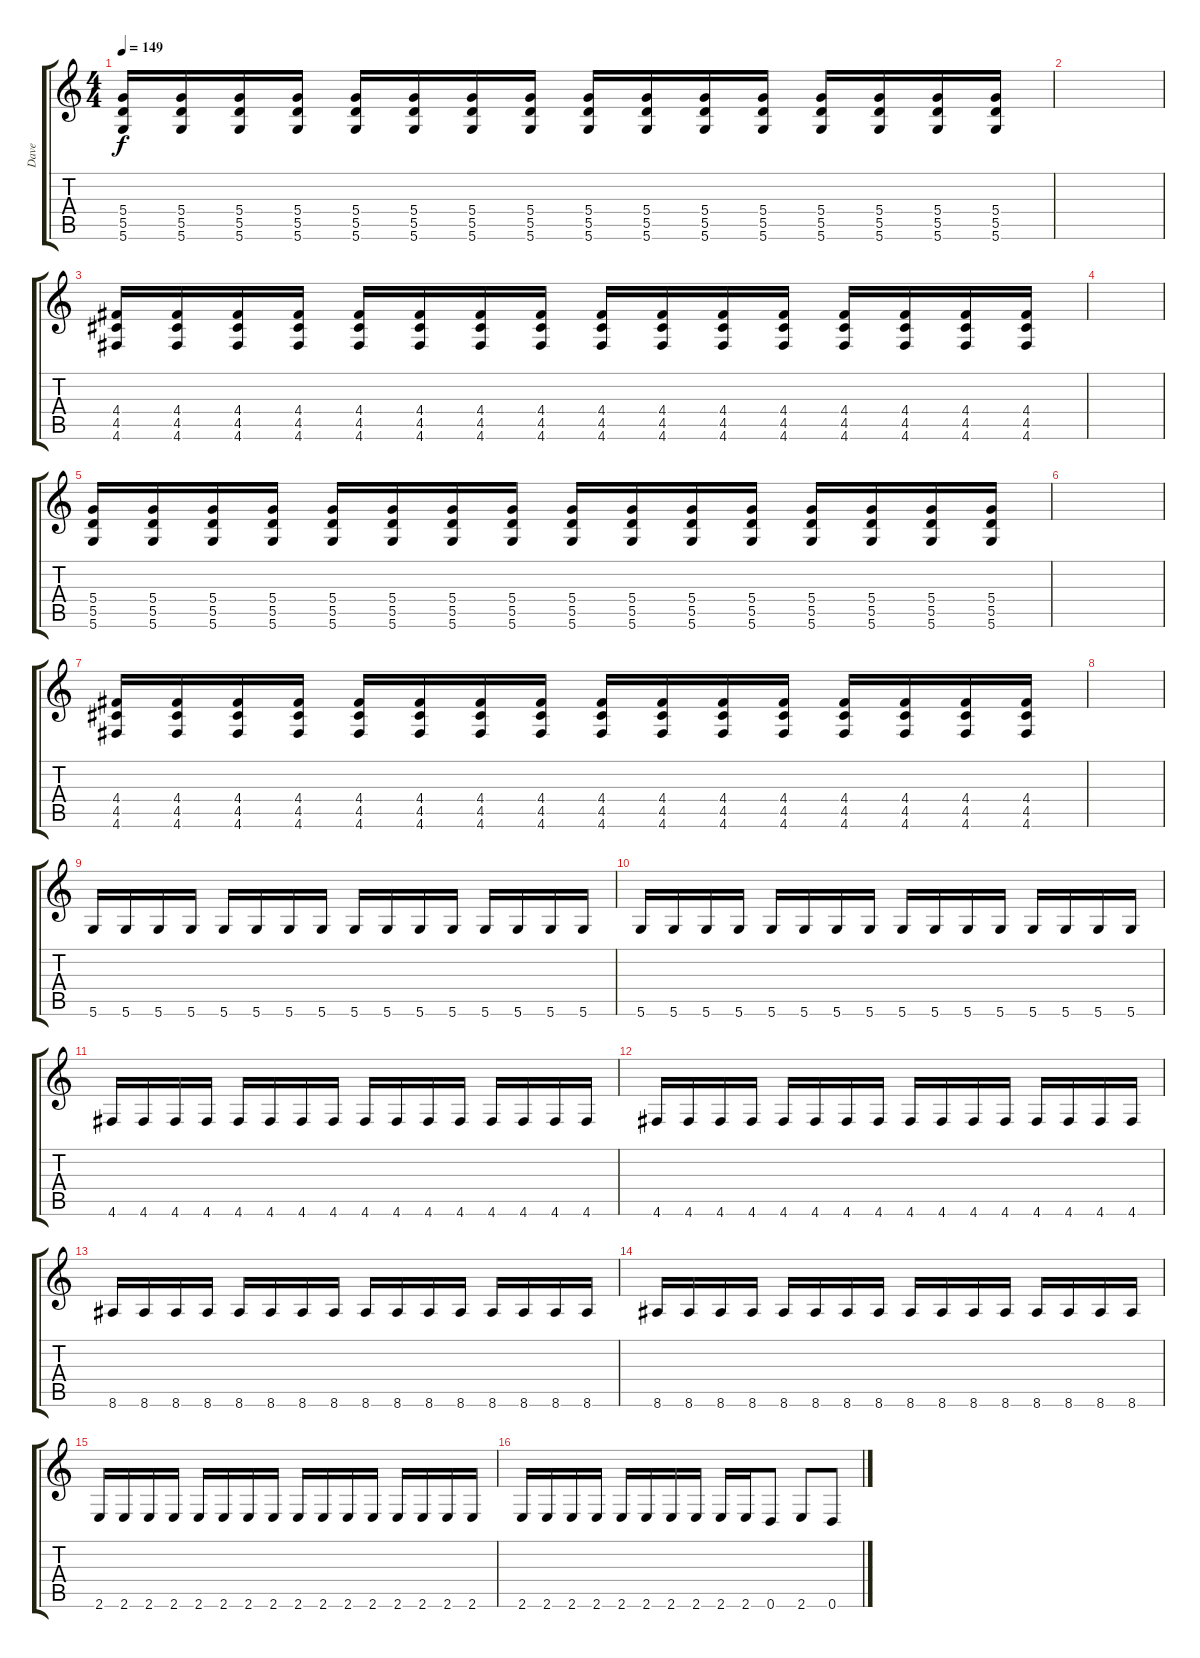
\track ("Dave" "Dave") {instrument distortionguitar}
\staff {score tabs}
\tuning (E4 B3 G3 D3 A2 D2) {hide}
\ts (4 4)
\tempo 149
\clef g2
\ks c
(5.4 5.5 5.6).16{dy f} (5.4 5.5 5.6).16 (5.4 5.5 5.6).16 (5.4 5.5 5.6).16 (5.4 5.5 5.6).16 (5.4 5.5 5.6).16 (5.4 5.5 5.6).16 (5.4 5.5 5.6).16 (5.4 5.5 5.6).16 (5.4 5.5 5.6).16 (5.4 5.5 5.6).16 (5.4 5.5 5.6).16 (5.4 5.5 5.6).16 (5.4 5.5 5.6).16 (5.4 5.5 5.6).16 (5.4 5.5 5.6).16 |
|
(4.4 4.5 4.6).16 (4.4 4.5 4.6).16 (4.4 4.5 4.6).16 (4.4 4.5 4.6).16 (4.4 4.5 4.6).16 (4.4 4.5 4.6).16 (4.4 4.5 4.6).16 (4.4 4.5 4.6).16 (4.4 4.5 4.6).16 (4.4 4.5 4.6).16 (4.4 4.5 4.6).16 (4.4 4.5 4.6).16 (4.4 4.5 4.6).16 (4.4 4.5 4.6).16 (4.4 4.5 4.6).16 (4.4 4.5 4.6).16 |
|
(5.4 5.5 5.6).16 (5.4 5.5 5.6).16 (5.4 5.5 5.6).16 (5.4 5.5 5.6).16 (5.4 5.5 5.6).16 (5.4 5.5 5.6).16 (5.4 5.5 5.6).16 (5.4 5.5 5.6).16 (5.4 5.5 5.6).16 (5.4 5.5 5.6).16 (5.4 5.5 5.6).16 (5.4 5.5 5.6).16 (5.4 5.5 5.6).16 (5.4 5.5 5.6).16 (5.4 5.5 5.6).16 (5.4 5.5 5.6).16 |
|
(4.4 4.5 4.6).16 (4.4 4.5 4.6).16 (4.4 4.5 4.6).16 (4.4 4.5 4.6).16 (4.4 4.5 4.6).16 (4.4 4.5 4.6).16 (4.4 4.5 4.6).16 (4.4 4.5 4.6).16 (4.4 4.5 4.6).16 (4.4 4.5 4.6).16 (4.4 4.5 4.6).16 (4.4 4.5 4.6).16 (4.4 4.5 4.6).16 (4.4 4.5 4.6).16 (4.4 4.5 4.6).16 (4.4 4.5 4.6).16 |
|
5.6.16 5.6.16 5.6.16 5.6.16 5.6.16 5.6.16 5.6.16 5.6.16 5.6.16 5.6.16 5.6.16 5.6.16 5.6.16 5.6.16 5.6.16 5.6.16 |
5.6.16 5.6.16 5.6.16 5.6.16 5.6.16 5.6.16 5.6.16 5.6.16 5.6.16 5.6.16 5.6.16 5.6.16 5.6.16 5.6.16 5.6.16 5.6.16 |
4.6.16 4.6.16 4.6.16 4.6.16 4.6.16 4.6.16 4.6.16 4.6.16 4.6.16 4.6.16 4.6.16 4.6.16 4.6.16 4.6.16 4.6.16 4.6.16 |
4.6.16 4.6.16 4.6.16 4.6.16 4.6.16 4.6.16 4.6.16 4.6.16 4.6.16 4.6.16 4.6.16 4.6.16 4.6.16 4.6.16 4.6.16 4.6.16 |
8.6.16 8.6.16 8.6.16 8.6.16 8.6.16 8.6.16 8.6.16 8.6.16 8.6.16 8.6.16 8.6.16 8.6.16 8.6.16 8.6.16 8.6.16 8.6.16 |
8.6.16 8.6.16 8.6.16 8.6.16 8.6.16 8.6.16 8.6.16 8.6.16 8.6.16 8.6.16 8.6.16 8.6.16 8.6.16 8.6.16 8.6.16 8.6.16 |
2.6.16 2.6.16 2.6.16 2.6.16 2.6.16 2.6.16 2.6.16 2.6.16 2.6.16 2.6.16 2.6.16 2.6.16 2.6.16 2.6.16 2.6.16 2.6.16 |
2.6.16 2.6.16 2.6.16 2.6.16 2.6.16 2.6.16 2.6.16 2.6.16 2.6.16 2.6.16 0.6.8 2.6.8 0.6.8
